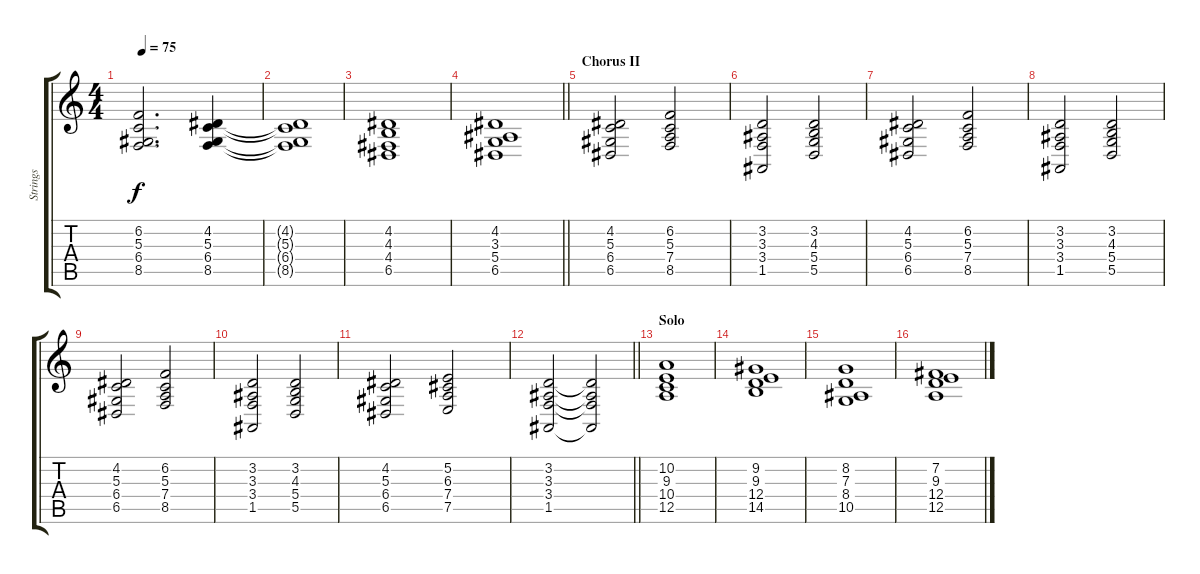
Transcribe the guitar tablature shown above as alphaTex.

\track ("Strings" "Strings") {instrument pad2warm}
\staff {score tabs}
\tuning (E4 B3 G3 D3 A2 E2) {hide}
\ts (4 4)
\tempo 75
\clef g2
\ks c
(6.2 5.3 6.4 8.5).2{d dy f} (4.2 5.3 6.4 8.5).4 |
(4.2{t} 5.3{t} 6.4{t} 8.5{t}).1 |
(4.2 4.3 4.4 6.5).1 |
\barLineRight lightlight
(4.2 3.3 5.4 6.5).1 |
\section ("" "Chorus II")
(4.2 5.3 6.4 6.5).2 (6.2 5.3 7.4 8.5).2 |
(3.2 3.3 3.4 1.5).2 (3.2 4.3 5.4 5.5).2 |
(4.2 5.3 6.4 6.5).2 (6.2 5.3 7.4 8.5).2 |
(3.2 3.3 3.4 1.5).2 (3.2 4.3 5.4 5.5).2 |
(4.2 5.3 6.4 6.5).2 (6.2 5.3 7.4 8.5).2 |
(3.2 3.3 3.4 1.5).2 (3.2 4.3 5.4 5.5).2 |
(4.2 5.3 6.4 6.5).2 (5.2 6.3 7.4 7.5).2 |
\barLineRight lightlight
(3.2 3.3 3.4 1.5).2 (3.2{t} 3.3{t} 3.4{t} 1.5{t}).2 |
\section ("" "Solo")
(10.2 9.3 10.4 12.5).1 |
(9.2 9.3 12.4 14.5).1 |
(8.2 7.3 8.4 10.5).1 |
(7.2 9.3 12.4 12.5).1
